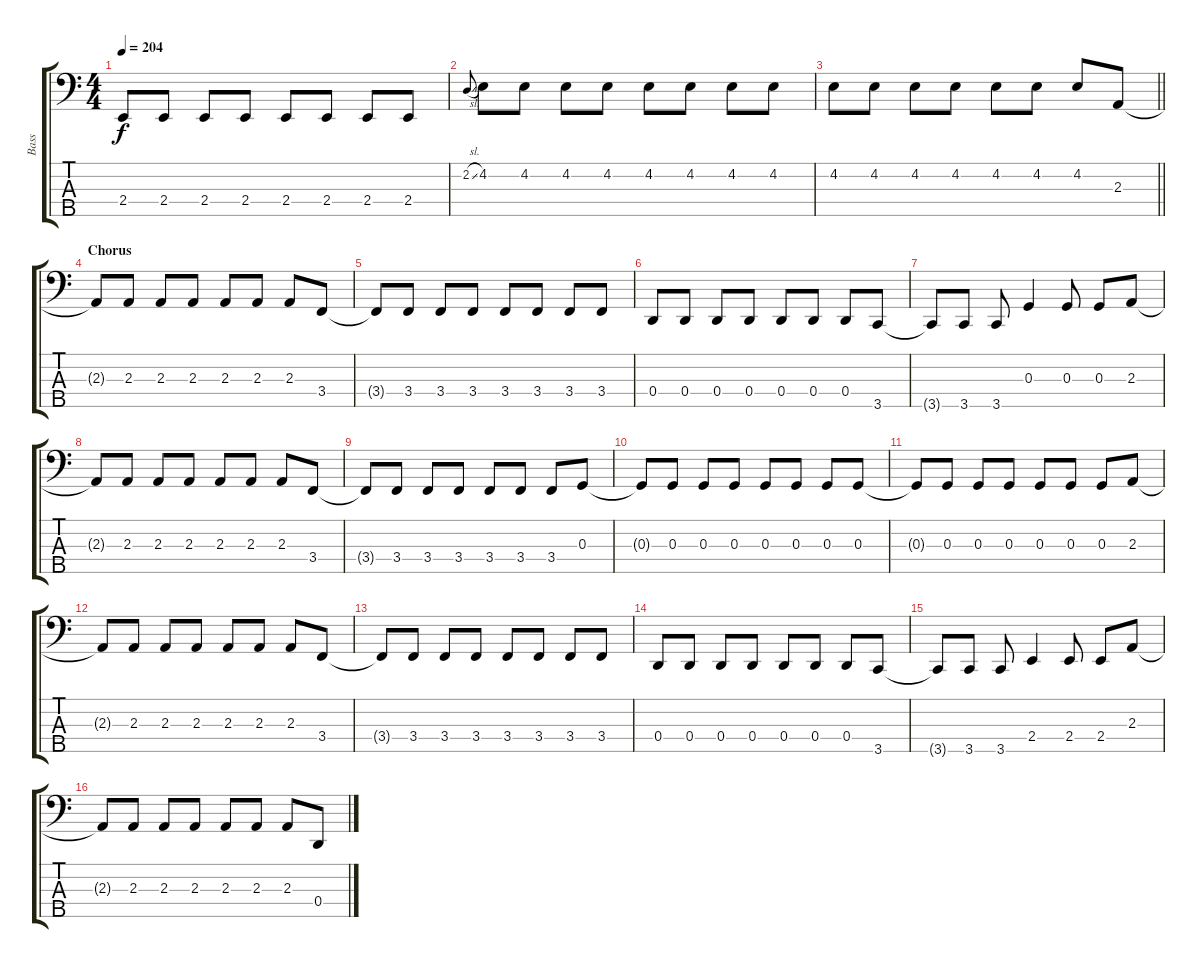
\track ("Bass" "Bass") {instrument electricbassfinger}
\staff {score tabs}
\tuning (F2 C2 G1 D1 A0) {hide}
\ts (4 4)
\tempo 204
\clef f4
\ks c
2.4.8{dy f} 2.4.8 2.4.8 2.4.8 2.4.8 2.4.8 2.4.8 2.4.8 |
2.2{sl}.8{gr onbeat} 4.2.8 4.2.8 4.2.8 4.2.8 4.2.8 4.2.8 4.2.8 4.2.8 |
\barLineRight lightlight
4.2.8 4.2.8 4.2.8 4.2.8 4.2.8 4.2.8 4.2.8 2.3.8 |
\section ("" "Chorus")
2.3{t}.8 2.3.8 2.3.8 2.3.8 2.3.8 2.3.8 2.3.8 3.4.8 |
3.4{t}.8 3.4.8 3.4.8 3.4.8 3.4.8 3.4.8 3.4.8 3.4.8 |
0.4.8 0.4.8 0.4.8 0.4.8 0.4.8 0.4.8 0.4.8 3.5.8 |
3.5{t}.8 3.5.8 3.5.8 0.3.4 0.3.8 0.3.8 2.3.8 |
2.3{t}.8 2.3.8 2.3.8 2.3.8 2.3.8 2.3.8 2.3.8 3.4.8 |
3.4{t}.8 3.4.8 3.4.8 3.4.8 3.4.8 3.4.8 3.4.8 0.3.8 |
0.3{t}.8 0.3.8 0.3.8 0.3.8 0.3.8 0.3.8 0.3.8 0.3.8 |
0.3{t}.8 0.3.8 0.3.8 0.3.8 0.3.8 0.3.8 0.3.8 2.3.8 |
2.3{t}.8 2.3.8 2.3.8 2.3.8 2.3.8 2.3.8 2.3.8 3.4.8 |
3.4{t}.8 3.4.8 3.4.8 3.4.8 3.4.8 3.4.8 3.4.8 3.4.8 |
0.4.8 0.4.8 0.4.8 0.4.8 0.4.8 0.4.8 0.4.8 3.5.8 |
3.5{t}.8 3.5.8 3.5.8 2.4.4 2.4.8 2.4.8 2.3.8 |
2.3{t}.8 2.3.8 2.3.8 2.3.8 2.3.8 2.3.8 2.3.8 0.4.8
